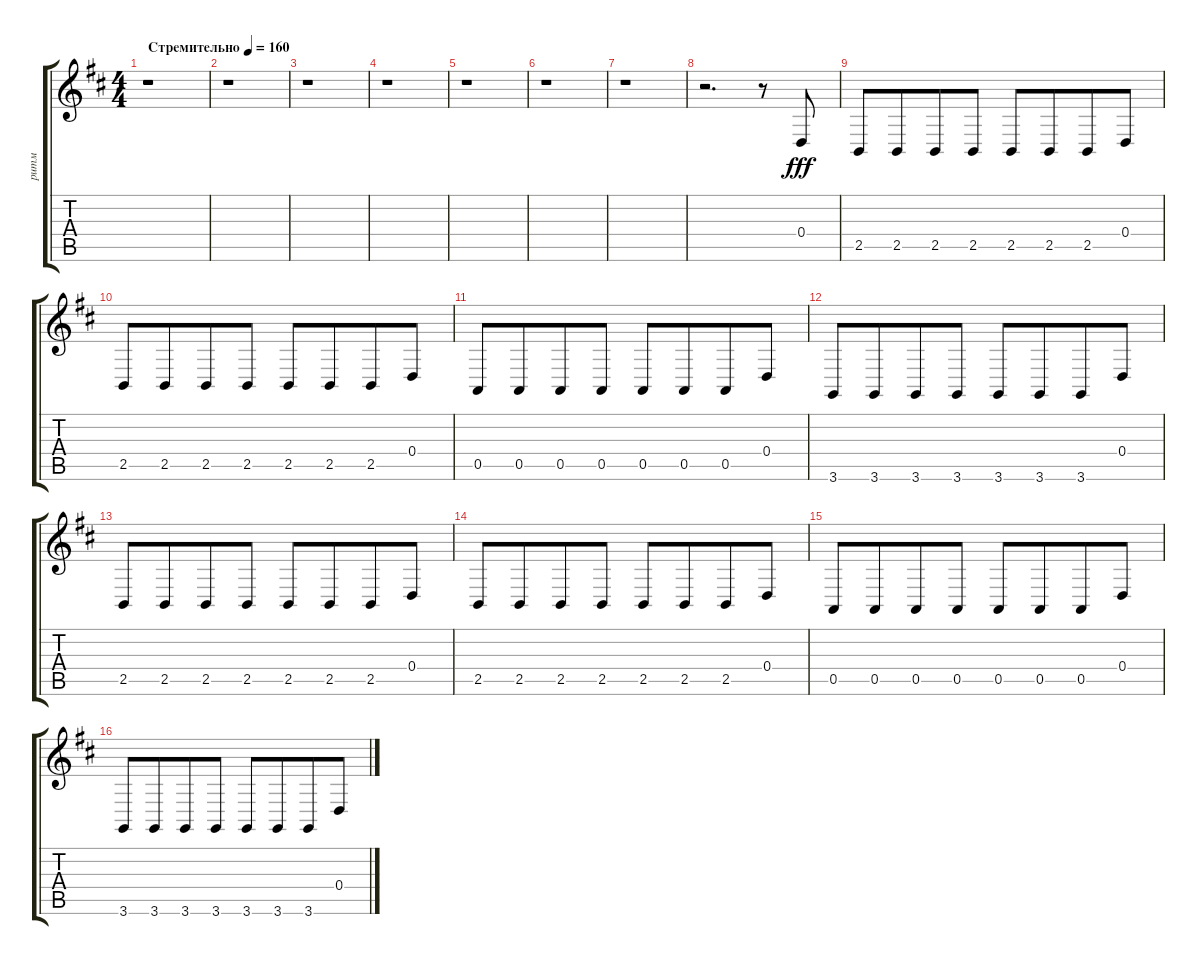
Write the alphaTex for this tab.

\track ("ритм" "ритм") {instrument accordion}
\staff {score tabs}
\tuning (E4 B3 G3 D3 A2 E2) {hide}
\ts (4 4)
\tempo (160 "Стремительно")
\clef g2
\ks bminor
r.1{dy fff instrument accordion} |
r.1 |
r.1 |
r.1 |
r.1 |
r.1 |
r.1 |
r.2{d} r.8 0.4.8 |
2.5.8 2.5.8{beam merge} 2.5.8 2.5.8 2.5.8 2.5.8{beam merge} 2.5.8 0.4.8 |
2.5.8 2.5.8{beam merge} 2.5.8 2.5.8 2.5.8 2.5.8{beam merge} 2.5.8 0.4.8 |
0.5.8 0.5.8{beam merge} 0.5.8 0.5.8 0.5.8 0.5.8{beam merge} 0.5.8 0.4.8 |
3.6.8 3.6.8{beam merge} 3.6.8 3.6.8 3.6.8 3.6.8{beam merge} 3.6.8 0.4.8 |
2.5.8 2.5.8{beam merge} 2.5.8 2.5.8 2.5.8 2.5.8{beam merge} 2.5.8 0.4.8 |
2.5.8 2.5.8{beam merge} 2.5.8 2.5.8 2.5.8 2.5.8{beam merge} 2.5.8 0.4.8 |
0.5.8 0.5.8{beam merge} 0.5.8 0.5.8 0.5.8 0.5.8{beam merge} 0.5.8 0.4.8 |
3.6.8 3.6.8{beam merge} 3.6.8 3.6.8 3.6.8 3.6.8{beam merge} 3.6.8 0.4.8
